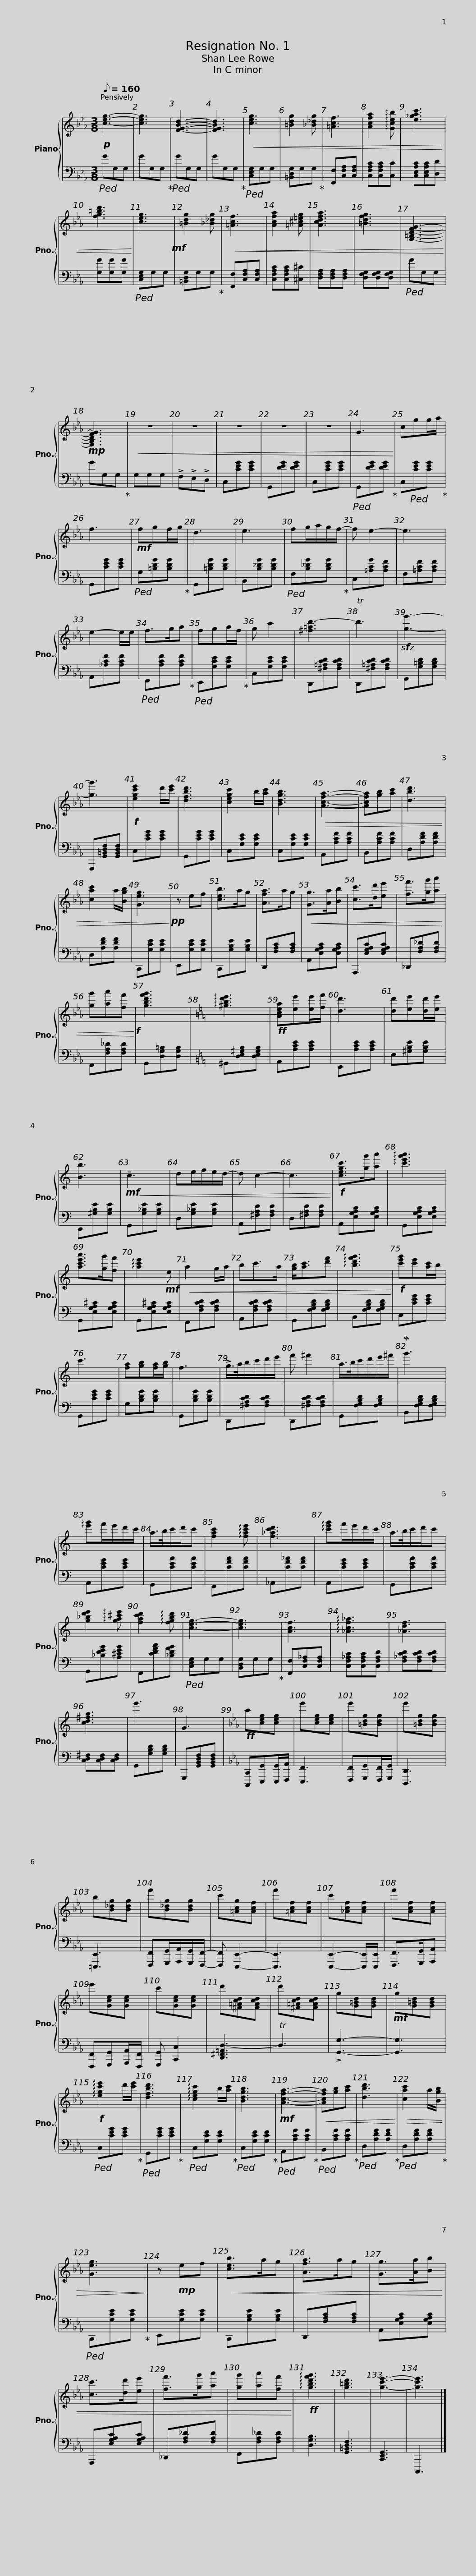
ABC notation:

X:1
%%score { 1 | 2 }
L:1/8
Q:1/8=160
M:3/8
I:linebreak $
K:Eb
V:1 treble
V:2 bass
V:1
!p! [ceg]3- | [ceg]3 | [FGBd]3- | [FGBd]3 |!<(! [ceg]3 | %5
 [=Bdg]2 [_B_dg] | [=Acf]3 | [Acfa]2 !arpeggio![Gceb] | [e_gac']3 | [fg=bd']3!<)! | %10
 [ceg]3!mf! | [=Bdg]2 [_B_dg] |$!<(! [=Acf]3 | [Acfa]2 [=A^c=eg] | [Acdfa]3 | %15
 [=Bdfg]3 | [G,=B,DFG]3-!<)! |!mp! [G,B,DFG]3 |!<(! z3 | z3 | %20
 z3 | z3 | z3 |$ G3!<)! | cgg/a/ | %25
 f3 |!mf! fgf/g/ | d3 | e3 | fg/a/g/f/- | %30
 f e2- | e3 |$ e2- e/e/ | f>ga | fga/f/ | %35
 g c'2 | [^f=ad'-]3 | Td'3 |!sfz! [gg']3- | [gg']3 | %40
!f! [egc'e']2 d'/[c'e']/ |$ [dfbd']3 | [cegc']2 b/[ac']/ | [Bdgb]3 |!>(! [Acfa]3- | %45
 [Acfa][gb][ac'] | [dbd']3 | [cac']2 a/[Bgb]/ | [Geg]3!>)!!pp! | z ef | %50
 [ceb]>ag | [Afa]>ag |$!<(! [Gg]>[Aa][Bb] | [cc']>[dd'][ee'] | [ff']>[gg'][aa'] | %55
 [gg'][aa'][ff']!<)!!f! | [gbd'f'g']3 |[K:C] !arpeggio![^gbd'e']3 |!ff! [Acea][ee'][ee']/[ff']/ | [dd']3 |$ %60
 [dd'][ee'][dd']/[ee']/ | [Bb]3 |!mf!!<(! !tenuto!c3 | de/f/e/d/- | d c2- | %65
 c3!<)! |!f! [cegc']>[gg'][aa'] | !arpeggio![c'e'g'a']3 | [ac'e'a']>[gg'][ff'] |$ !arpeggio![ac'e']2!mf! e | %70
!<(! a2 g/a/ | bc'>a | [gb]<[ac'][d'f'] | !arpeggio![bd'f'g']3!<)! |!f! [c'e'g'][c'e'][ac']/b/ | %75
 c'3 | [fa][gb][fa]/[gb]/ | f3 |$ !>!g/>a/b/c'/d'/e'/ | f' ^f'2 | %80
 a/>b/c'/d'/e'/^f'/ | Mg'3 | !arpeggio![e'g']f'/e'/d'/c'/ | a/>b/c'/d'/c' | [fac']2 !arpeggio![fac'e'] |$ %85
 [f_ac'd']3 | !arpeggio![c'e'g']f'/e'/d'/c'/ | a/>b/c'/d'/c' | [g_bd'e']2 !arpeggio![ga^c'e'] | [fac'd']2 !arpeggio![fgbd'] | %90
 [ceg]3- | [ceg]3 | [Acf]3 | !arpeggio![_Acf_a]3 |$ [_Adf]3 | %95
 [cd^fa]3 | g'3 |[K:C] G3 |[K:Eb]!ff! c'[ceg][ceg] | g'[ceg][ceg] | %100
 g'[=Bdg][Bdg] | g'[=Bdg][Bdg] | b[B_dg][Bdg] |$ f'[B_dg][Bdg] | c'[=Acg][Acf] | %105
 f'[=Acf][Acf] | c'[_Acf][Acf] | f'[Acf][Acf] | e'[Gce][Gce] | c'[Gce][Gce] | %110
 d'[^F=Acd][FAcd] | d'[^F=Acd][FAcd] |$ g[G=Bd][GBd] |!mf! g[G=Bd][GBd] |!f! !arpeggio![egc'e']2 d'/[c'e']/ | %115
 [dfbd']3 | !arpeggio![cegc']2 b/[ac']/ | [Bdgb]3 |!mf! [Acfa]3- |!<(! [Acfa][gb][ac'] | %120
 [dbd']3!<)! |!>(! [cac']2 a/[Bgb]/ |$ [Geg]3!>)! | z!mp! ef |!<(! [ceb]>ag | %125
 [Afa]>ag | [Gg]>[Aa][Bb] | [cc']>[dd'][ee'] | [ff']>[gg'][aa'] | [gg'][aa'][ff']!<)! | %130
!ff! !arpeggio![gbd'f'g']3 | [g=bd']3 | [gc'e']3- |$ [gc'e']3 |] %134
V:2
!ped! GG,G, | GG,G,!ped-up! |!ped! GG,G, | GG,G,!ped-up! |!ped! [C,E,G,]G,G, | %5
 [=B,,D,G,]G,G,!ped-up! | [F,,F,][C,F,A,][C,F,A,] | [C,F,A,C][C,F,A,C][C,C] | [C,E,A,C][C,E,A,C][D,D] | [G,G][G,G][G,G] | %10
!ped! [C,E,G,]G,G, | [=B,,D,G,]G,G,!ped-up! |$ [F,,F,][C,F,A,][C,F,A,] | [C,F,A,C][C,F,A,C][^C,^C] | [D,F,A,][D,F,A,][D,F,A,] | %15
 [D,F,G,][D,F,G,][D,F,G,] |!ped! GG,G, | GG,G,!ped-up! | G,G,G, | !>!F,!>!E,!>!D, | %20
 C,[CEG][CEG] | G,,[DEG][DEG] | C,[CEG][CEG] |$!ped! G,,[DEG][DEG]!ped-up! | C,!ped![CEG][CEG]!ped-up! | %25
 G,,[CEG][CEG] |!ped! G,[=B,DG][B,DG]!ped-up! | G,,[=B,DG][B,DG] | B,,[B,_DG][B,DG] |!ped! F,[B,_DG][B,DG]!ped-up! | %30
 C,[=A,CG][A,CF] | F,[=A,CF][A,CF] |$ A,,[_A,CF][A,CF] |!ped! F,,[A,CF][A,CF]!ped-up! |!ped! E,,[G,CE][G,CE]!ped-up! | %35
 C,[G,CE][G,CE] | D,,[^F,=A,CD][F,A,CD] | D,,[^F,=A,CD][F,A,CD] | G,,[G,=B,D][G,B,D] | G,,,[G,,=B,,D,F,][G,,B,,D,F,] | %40
 C,[CEG][CEG] |$ G,,[CEG][CEG] | C,[G,CE][G,CE] | C,[G,CE][G,CE] | A,,[A,CF][A,CF] | %45
 B,,[A,CF][A,CF] | D,[A,DF][A,DF] | D,[A,DF][A,DF] | C,,[G,CE][G,CE] | E,,[G,CE][G,CE] | %50
 C,,[G,B,E][G,B,E] | D,,[F,A,C][F,A,C] |$ A,,[E,G,A,C][E,G,A,C] | A,,,[E,G,A,C][E,G,A,C] | _D,,[F,A,_D][F,A,D] | %55
 F,,[F,A,_D][F,A,D] | G,,[D,G,=B,][D,G,B,] |[K:C] ^G,,[D,E,^G,B,][D,E,G,B,] | A,,[A,CE][A,CE] | E,,[A,CE][A,CE] |$ %60
 E,[^G,B,E][G,B,E] | E,,[^G,B,E][G,B,E] | G,,[G,_B,E][G,B,E] | D,[G,_B,E][G,B,E] | A,,[^F,A,D][F,A,D] | %65
 D,[^F,A,D][F,A,D] | A,,[E,G,A,C][E,G,A,C] | G,,[E,G,A,C][E,G,A,C] | G,,[E,G,A,^C][E,G,A,C] |$ G,,[E,G,A,^C][E,G,A,C] | %70
 F,,[F,A,CD][F,A,CD] | A,,[F,A,CD][F,A,CD] | G,,[F,G,B,D][F,G,B,D] | B,,[F,G,B,D][F,G,B,D] | C,[CEG][CEG] | %75
 G,,[CEG][CEG] | G,[B,DG][B,DG] | G,,[B,DG][B,DG] |$ D,,[^F,A,CD][F,A,CD] | D,,[^F,A,CD][F,A,CD] | %80
 G,,[F,G,B,D][F,G,B,D] | B,,[F,G,B,D][F,G,B,D] | A,,[CEG][CEG] | G,,[CEA][CEA] | F,,[CFA][CFA] |$ %85
 _A,,[CF_A][CFA] | A,,[CEG][CEG] | G,,[CEA][CEA] | G,,[_B,DEG][A,^CEG] | F,,[CDFA][_B,DFG] | %90
!ped! [C,E,G,]G,G, | [B,,D,G,]G,G,!ped-up! | [F,,F,][C,F,_A,][C,F,A,] | [C,F,_A,C][C,F,A,C][C,F,A,D] |$ [F,_A,CD][F,A,CD][F,A,CD] | %95
 [C,D,^F,][C,D,F,][C,D,F,] | G,,[G,B,D][G,B,D] |[K:C] G,,,[G,,B,,D,F,][G,,B,,D,F,] |[K:Eb] [C,,,C,,][E,,,G,,][E,,,G,,]/[F,,,A,,]/ | [E,,,F,,]3 | %100
 [F,,,F,,][G,,,G,,][F,,,F,,]/[G,,,G,,]/ | [D,,,D,,]3 | [=E,,,E,,]3 |$ [F,,,F,,][G,,,G,,]/[A,,,A,,]/[G,,,G,,]/[F,,,F,,]/- | [F,,,F,,] [E,,,E,,]2- | %105
 [E,,,E,,]3 | [E,,,E,,]2- [E,,,E,,]/[E,,,E,,]/ | [F,,,F,,]>[G,,,G,,][A,,,A,,] | [F,,,F,,][G,,,G,,][A,,,A,,]/[F,,,F,,]/ | [G,,,G,,] [C,,C,]2 | %110
 [D,,^F,,=A,,D,-]3 | TD,3 |$ !>![G,,G,]3- | [G,,G,]3 |!ped! C,[CEG][CEG]!ped-up! | %115
!ped! G,,[CEG][CEG]!ped-up! |!ped! C,[G,CE][G,CE]!ped-up! |!ped! C,[G,CE][G,CE]!ped-up! |!ped! A,,[A,CF][A,CF]!ped-up! |!ped! B,,[A,CF][A,CF]!ped-up! | %120
!ped! D,[A,DF][A,DF]!ped-up! |!ped! D,[A,DF][A,DF]!ped-up! |$!ped! C,,[G,CE][G,CE]!ped-up! | E,,[G,CE][G,CE] | C,,[G,B,E][G,B,E] | %125
 D,,[F,A,C][F,A,C] | A,,[E,G,A,C][E,G,A,C] | A,,,[E,G,A,C][E,G,A,C] | _D,,[F,A,_D][F,A,D] | F,,[F,A,_D][F,A,D] | %130
 [D,G,B,]3 | [G,,=B,,D,F,]3 | [C,,E,,G,,]3 |$ C,,,3 |] %134
